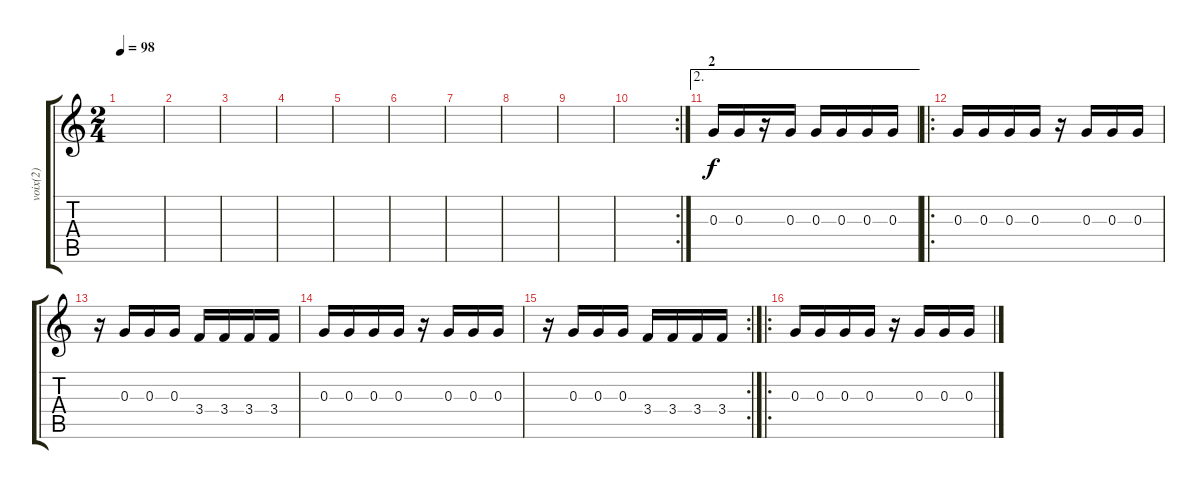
\track ("voix(2)" "voix(2)") {instrument acousticguitarnylon}
\staff {score tabs}
\tuning (E4 B3 G3 D3 A2 E2) {hide}
\ts (2 4)
\tempo 98
\clef g2
\ks c
|
|
|
|
|
|
|
|
|
\rc 2
|
\ae 2
\section ("" "2")
0.3.16 0.3.16 r.16 0.3.16 0.3.16 0.3.16 0.3.16 0.3.16 |
\ro
0.3.16 0.3.16 0.3.16 0.3.16 r.16 0.3.16 0.3.16 0.3.16 |
r.16 0.3.16 0.3.16 0.3.16 3.4.16 3.4.16 3.4.16 3.4.16 |
0.3.16 0.3.16 0.3.16 0.3.16 r.16 0.3.16 0.3.16 0.3.16 |
\rc 2
r.16 0.3.16 0.3.16 0.3.16 3.4.16 3.4.16 3.4.16 3.4.16 |
\ro
0.3.16 0.3.16 0.3.16 0.3.16 r.16 0.3.16 0.3.16 0.3.16
